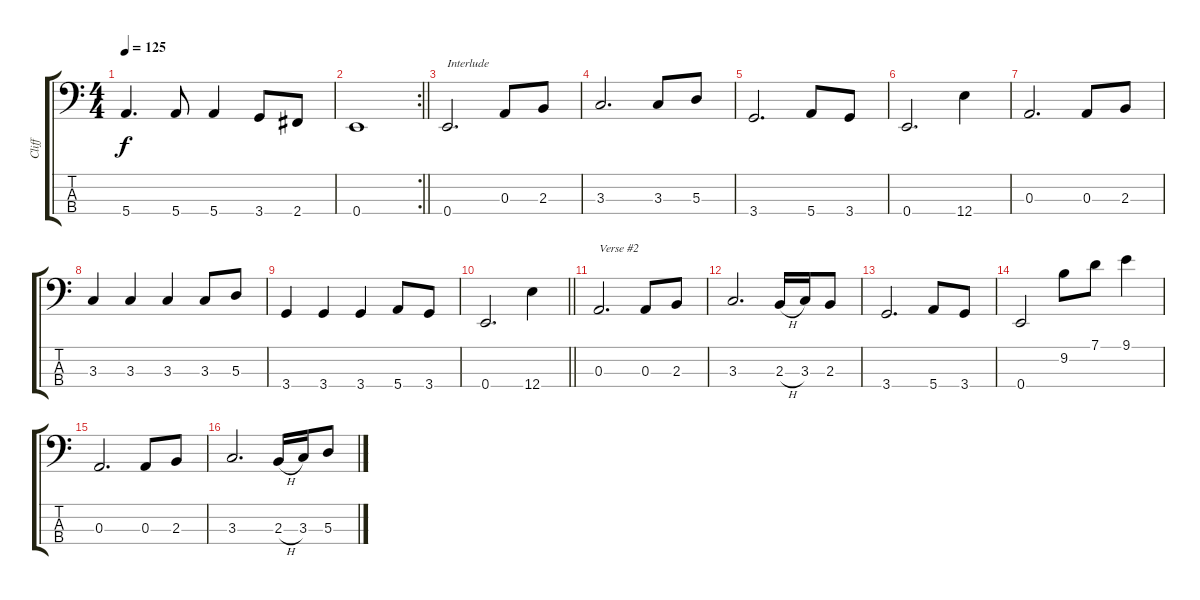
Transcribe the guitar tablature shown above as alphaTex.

\track ("Cliff" "Cliff") {instrument electricbassfinger}
\staff {score tabs}
\tuning (G2 D2 A1 E1) {hide}
\ts (4 4)
\tempo 125
\clef f4
\ks aminor
5.4.4{d dy f} 5.4.8 5.4.4 3.4.8 2.4.8 |
\rc 2
\barLineRight lightlight
0.4.1 |
\section ("" "")
0.4.2{d txt "Interlude"} 0.3.8 2.3.8 |
3.3.2{d} 3.3.8 5.3.8 |
3.4.2{d} 5.4.8 3.4.8 |
0.4.2{d} 12.4.4 |
0.3.2{d} 0.3.8 2.3.8 |
3.3.4 3.3.4 3.3.4 3.3.8 5.3.8 |
3.4.4 3.4.4 3.4.4 5.4.8 3.4.8 |
\barLineRight lightlight
0.4.2{d} 12.4.4 |
0.3.2{d txt "Verse #2"} 0.3.8 2.3.8 |
3.3.2{d} 2.3{h}.16 3.3.16 2.3.8 |
3.4.2{d} 5.4.8 3.4.8 |
0.4.2 9.2.8 7.1.8 9.1.4 |
0.3.2{d} 0.3.8 2.3.8 |
3.3.2{d} 2.3{h}.16 3.3.16 5.3.8
